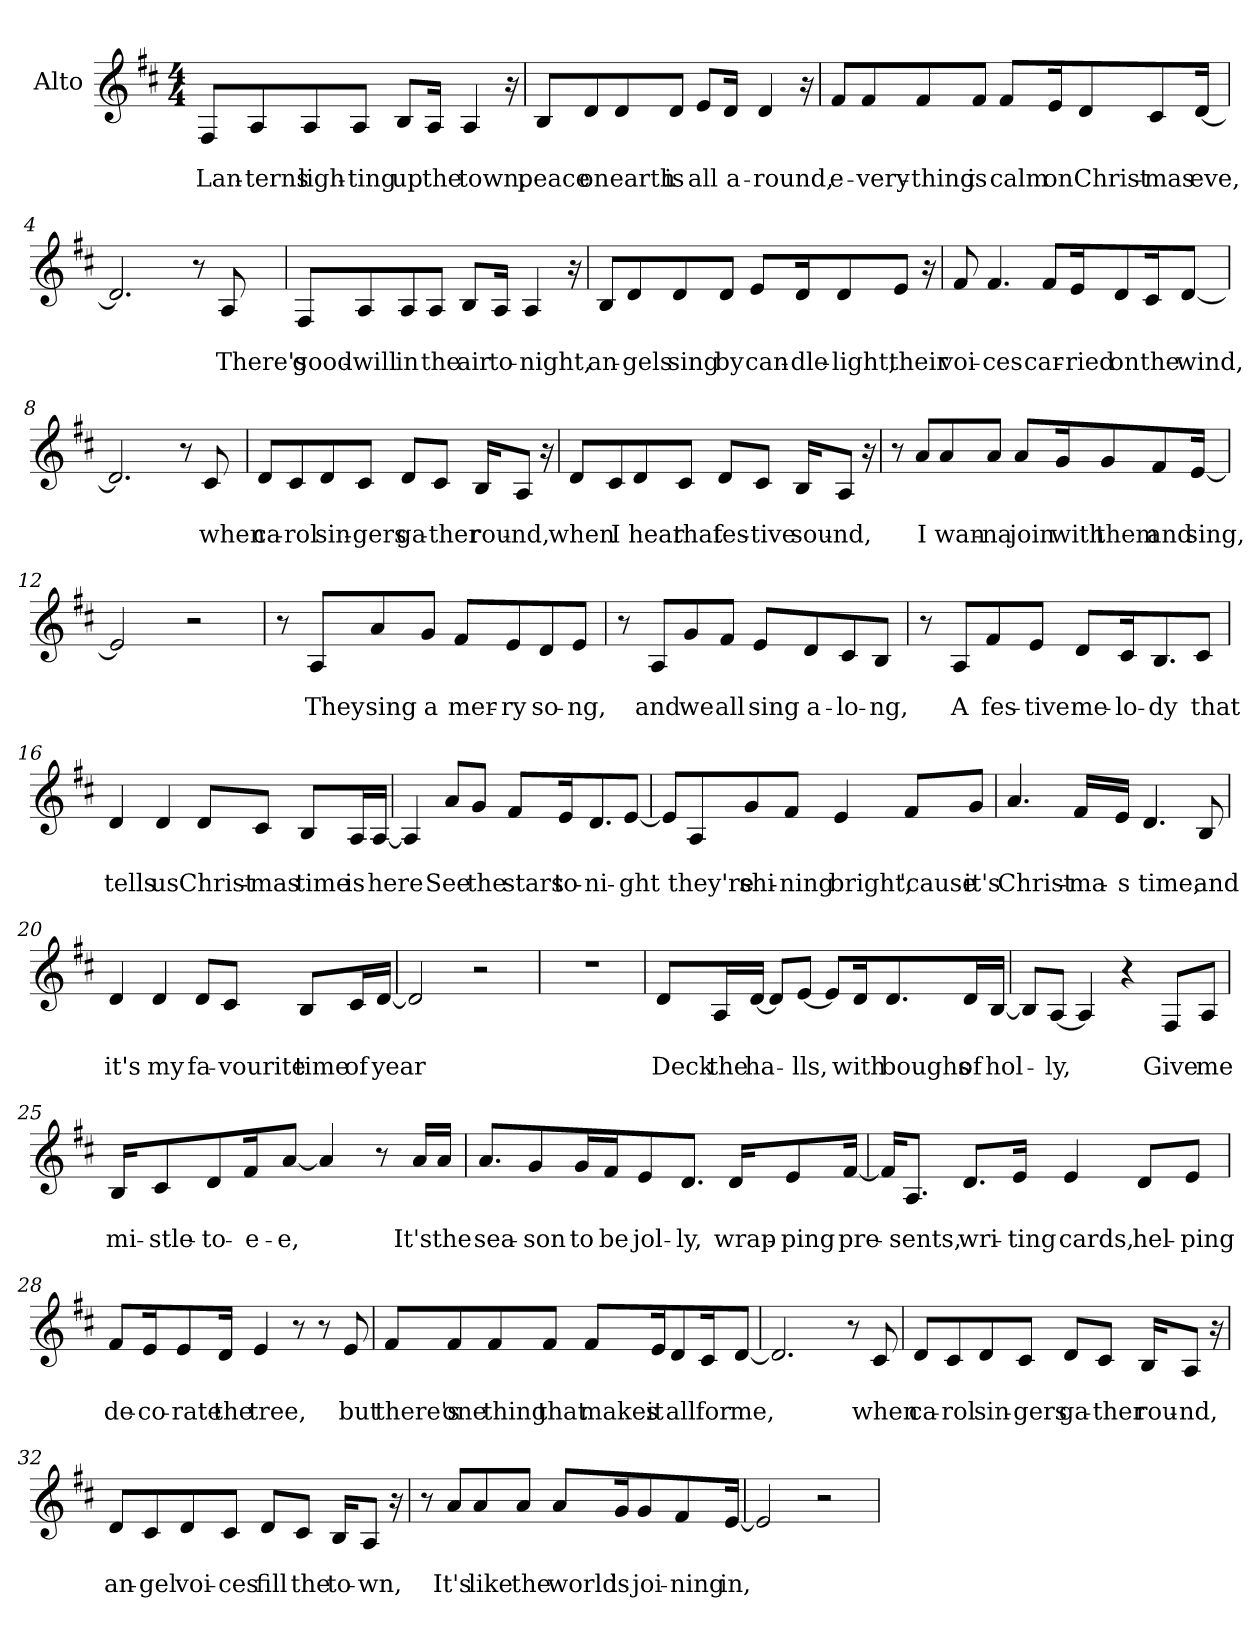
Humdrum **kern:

**kern	**text	**text
*part1	*part1	*part1
*staff1	*staff1	*staff1
*I"Alto	*	*
*I'A.	*	*
*clefG2	*	*
*k[f#c#]	*	*
*M4/4	*	*
*MM90	*	*
=1	=1	=1
!	!	!LO:LY:b
8F#/L	.	Lan-
!	!	!LO:LY:b
8A/	.	-terns
!	!	!LO:LY:b
8A/	.	ligh-
!	!	!LO:LY:b
8A/J	.	-ting
!	!	!LO:LY:b
8B/L	.	up
!	!	!LO:LY:b
16A/Jk	.	the
!	!	!LO:LY:b
4A/	.	town,
16r	.	.
=2	=2	=2
!	!	!LO:LY:b
8B/L	.	peace
!	!	!LO:LY:b
8d/	.	on
!	!	!LO:LY:b
8d/	.	earth
!	!	!LO:LY:b
8d/J	.	is
!	!	!LO:LY:b
8e/L	.	all
!	!	!LO:LY:b
16d/Jk	.	a-
!	!	!LO:LY:b
4d/	.	-round,
16r	.	.
!!LO:LB:g=z
=3	=3	=3
!	!	!LO:LY:b
8f#/L	.	e-
!	!	!LO:LY:b
8f#/	.	-very-
!	!	!LO:LY:b
8f#/	.	-thing
!	!	!LO:LY:b
8f#/J	.	is
!	!	!LO:LY:b
8f#/L	.	calm
!	!	!LO:LY:b
16e/K	.	on
!	!	!LO:LY:b
8d/	.	Christ-
!	!	!LO:LY:b
8c#/	.	-mas
!	!	!LO:LY:b
[16d/Jk	.	eve,
=4	=4	=4
2.d/]	.	.
8r	.	.
!	!	!LO:LY:b
8A/	.	There's
=5	=5	=5
!	!	!LO:LY:b
8F#/L	.	good-
!	!	!LO:LY:b
8A/	.	-will
!	!	!LO:LY:b
8A/	.	in
!	!	!LO:LY:b
8A/J	.	the
!	!	!LO:LY:b
8B/L	.	air
!	!	!LO:LY:b
16A/Jk	.	to-
!	!	!LO:LY:b
4A/	.	-night,
16r	.	.
!!LO:LB:g=z
=6	=6	=6
!	!	!LO:LY:b
8B/L	.	an-
!	!	!LO:LY:b
8d/	.	-gels
!	!	!LO:LY:b
8d/	.	sing
!	!	!LO:LY:b
8d/J	.	by
!	!	!LO:LY:b
8e/L	.	can-
!	!	!LO:LY:b
16d/K	.	-dle-
!	!	!LO:LY:b
8d/	.	-light,
!	!	!LO:LY:b
8e/J	.	their
16r	.	.
=7	=7	=7
!	!	!LO:LY:b
8f#/	.	voi-
!	!	!LO:LY:b
4.f#/	.	-ces
!	!	!LO:LY:b
8f#/L	.	car-
!	!	!LO:LY:b
16e/K	.	-ried
!	!	!LO:LY:b
8d/	.	on
!	!	!LO:LY:b
16c#/K	.	the
!	!	!LO:LY:b
[8d/J	.	wind,
=8	=8	=8
2.d/]	.	.
8r	.	.
!	!	!LO:LY:b
8c#/	.	when
!!LO:LB:g=z
=9	=9	=9
!	!	!LO:LY:b
8d/L	.	ca-
!	!	!LO:LY:b
8c#/	.	-rol
!	!	!LO:LY:b
8d/	.	sin-
!	!	!LO:LY:b
8c#/J	.	-gers
!	!	!LO:LY:b
8d/L	.	ga-
!	!	!LO:LY:b
8c#/J	.	-ther
!	!	!LO:LY:b
16B/KL	.	rou-
!	!	!LO:LY:b
8A/J	.	-nd,
16r	.	.
=10	=10	=10
!	!	!LO:LY:b
8d/L	.	when
!	!	!LO:LY:b
8c#/	.	I
!	!	!LO:LY:b
8d/	.	hear
!	!	!LO:LY:b
8c#/J	.	that
!	!	!LO:LY:b
8d/L	.	fes-
!	!	!LO:LY:b
8c#/J	.	-tive
!	!	!LO:LY:b
16B/KL	.	sou-
!	!	!LO:LY:b
8A/J	.	-nd,
16r	.	.
!!LO:LB:g=z
=11	=11	=11
8r	.	.
!	!	!LO:LY:b
8a/L	.	I
!	!	!LO:LY:b
8a/	.	wan-
!	!	!LO:LY:b
8a/J	.	-na
!	!	!LO:LY:b
8a/L	.	join
!	!	!LO:LY:b
16g/K	.	with
!	!	!LO:LY:b
8g/	.	them
!	!	!LO:LY:b
8f#/	.	and
!	!	!LO:LY:b
[16e/Jk	.	sing,
=12	=12	=12
2e/]	.	.
2r	.	.
=13	=13	=13
8r	.	.
!	!	!LO:LY:b
8A/L	.	They
!	!	!LO:LY:b
8a/	.	sing
!	!	!LO:LY:b
8g/J	.	a
!	!	!LO:LY:b
8f#/L	.	mer-
!	!	!LO:LY:b
8e/	.	-ry
!	!	!LO:LY:b
8d/	.	so-
!	!	!LO:LY:b
8e/J	.	-ng,
!!LO:LB:g=z
=14	=14	=14
8r	.	.
!	!	!LO:LY:b
8A/L	.	and
!	!	!LO:LY:b
8g/	.	we
!	!	!LO:LY:b
8f#/J	.	all
!	!	!LO:LY:b
8e/L	.	sing
!	!	!LO:LY:b
8d/	.	a-
!	!	!LO:LY:b
8c#/	.	-lo-
!	!	!LO:LY:b
8B/J	.	-ng,
=15	=15	=15
8r	.	.
!	!	!LO:LY:b
8A/L	.	A
!	!	!LO:LY:b
8f#/	.	fes-
!	!	!LO:LY:b
8e/J	.	-tive
!	!	!LO:LY:b
8d/L	.	me-
!	!	!LO:LY:b
16c#/K	.	-lo-
!	!	!LO:LY:b
8.B/	.	-dy
!	!	!LO:LY:b
8c#/J	.	that
=16	=16	=16
!	!	!LO:LY:b
4d/	.	tells
!	!	!LO:LY:b
4d/	.	us
!	!	!LO:LY:b
8d/L	.	Christ-
!	!	!LO:LY:b
8c#/J	.	-mas
!	!	!LO:LY:b
8B/L	.	time
!	!	!LO:LY:b
16A/L	.	is
!	!	!LO:LY:b
[16A/JJ	.	here
!!LO:LB:g=z
=17	=17	=17
4A/]	.	.
!	!	!LO:LY:b
8a/L	.	See
!	!	!LO:LY:b
8g/J	.	the
!	!	!LO:LY:b
8f#/L	.	stars
!	!	!LO:LY:b
16e/K	.	to-
!	!	!LO:LY:b
8.d/	.	-ni-
!	!	!LO:LY:b
[8e/J	.	-ght
=18	=18	=18
8e/L]	.	.
!	!	!LO:LY:b
8A/	.	they're
!	!	!LO:LY:b
8g/	.	shi-
!	!	!LO:LY:b
8f#/J	.	-ning
!	!	!LO:LY:b
4e/	.	bright,
!	!	!LO:LY:b
8f#/L	.	'cause
!	!	!LO:LY:b
8g/J	.	it's
=19	=19	=19
!	!	!LO:LY:b
4.a/	.	Christ-
!	!	!LO:LY:b
16f#/LL	.	-ma-
!	!	!LO:LY:b
16e/JJ	.	-s
!	!	!LO:LY:b
4.d/	.	time,
!	!	!LO:LY:b
8B/	.	and
!!LO:LB:g=z
=20	=20	=20
!	!	!LO:LY:b
4d/	.	it's
!	!	!LO:LY:b
4d/	.	my
!	!	!LO:LY:b
8d/L	.	fa-
!	!	!LO:LY:b
8c#/J	.	-vourite
!	!	!LO:LY:b
8B/L	.	time
!	!	!LO:LY:b
16c#/L	.	of
!	!	!LO:LY:b
[16d/JJ	.	year
=21	=21	=21
2d/]	.	.
2r	.	.
=22	=22	=22
1r	.	.
=23	=23	=23
!	!	!LO:LY:b
8d/L	.	Deck
!	!	!LO:LY:b
16A/L	.	the
!	!	!LO:LY:b
[16d/JJ	.	ha-
8d/L]	.	.
!	!	!LO:LY:b
[8e/J	.	-lls,
8e/L]	.	.
!	!	!LO:LY:b
16d/K	.	with
!	!	!LO:LY:b
8.d/	.	boughs
!	!	!LO:LY:b
16d/L	.	of
!	!	!LO:LY:b
[16B/JJ	.	hol-
!!LO:LB:g=z
=24	=24	=24
8B/L]	.	.
!	!	!LO:LY:b
[8A/J	.	-ly,
4A/]	.	.
4r	.	.
!	!	!LO:LY:b
8F#/L	.	Give
!	!	!LO:LY:b
8A/J	.	me
=25	=25	=25
!	!	!LO:LY:b
16B/KL	.	mi-
!	!	!LO:LY:b
8c#/	.	-stle-
!	!	!LO:LY:b
8d/	.	-to-
!	!	!LO:LY:b
16f#/K	.	-e-
!	!	!LO:LY:b
[8a/J	.	-e,
4a/]	.	.
8r	.	.
!	!	!LO:LY:b
16a/LL	.	It's
!	!	!LO:LY:b
16a/JJ	.	the
=26	=26	=26
!	!	!LO:LY:b
8.a/L	.	sea-
!	!	!LO:LY:b
8g/	.	-son
!	!	!LO:LY:b
16g/L	.	to
!	!	!LO:LY:b
16f#/J	.	be
!	!	!LO:LY:b
8e/	.	jol-
!	!	!LO:LY:b
8.d/J	.	-ly,
!	!	!LO:LY:b
16d/KL	.	wrap-
!	!	!LO:LY:b
8e/	.	-ping
!	!	!LO:LY:b
[16f#/Jk	.	pre-
!!LO:PB:g=z
=27	=27	=27
16f#/KL]	.	.
!	!	!LO:LY:b
8.A/J	.	-sents,
!	!	!LO:LY:b
8.d/L	.	wri-
!	!	!LO:LY:b
16e/Jk	.	-ting
!	!	!LO:LY:b
4e/	.	cards,
!	!	!LO:LY:b
8d/L	.	hel-
!	!	!LO:LY:b
8e/J	.	-ping
=28	=28	=28
!	!	!LO:LY:b
8f#/L	.	de-
!	!	!LO:LY:b
16e/K	.	-co-
!	!	!LO:LY:b
8e/	.	-rate
!	!	!LO:LY:b
16d/Jk	.	the
!	!	!LO:LY:b
4e/	.	tree,
8r	.	.
8r	.	.
!	!	!LO:LY:b
8e/	.	but
!!LO:LB:g=z
=29	=29	=29
!	!	!LO:LY:b
8f#/L	.	there's
!	!	!LO:LY:b
8f#/	.	one
!	!	!LO:LY:b
8f#/	.	thing
!	!	!LO:LY:b
8f#/J	.	that
!	!	!LO:LY:b
8f#/L	.	makes
!	!	!LO:LY:b
16e/K	.	it
!	!	!LO:LY:b
8d/	.	all
!	!	!LO:LY:b
16c#/K	.	for
!	!	!LO:LY:b
[8d/J	.	me,
=30	=30	=30
2.d/]	.	.
8r	.	.
!	!	!LO:LY:b
8c#/	.	when
=31	=31	=31
!	!	!LO:LY:b
8d/L	.	ca-
!	!	!LO:LY:b
8c#/	.	-rol
!	!	!LO:LY:b
8d/	.	sin-
!	!	!LO:LY:b
8c#/J	.	-gers
!	!	!LO:LY:b
8d/L	.	ga-
!	!	!LO:LY:b
8c#/J	.	-ther
!	!	!LO:LY:b
16B/KL	.	rou-
!	!	!LO:LY:b
8A/J	.	-nd,
16r	.	.
!!LO:LB:g=z
=32	=32	=32
!	!	!LO:LY:b
8d/L	.	an-
!	!	!LO:LY:b
8c#/	.	-gel
!	!	!LO:LY:b
8d/	.	voi-
!	!	!LO:LY:b
8c#/J	.	-ces
!	!	!LO:LY:b
8d/L	.	fill
!	!	!LO:LY:b
8c#/J	.	the
!	!	!LO:LY:b
16B/KL	.	to-
!	!	!LO:LY:b
8A/J	.	-wn,
16r	.	.
=33	=33	=33
8r	.	.
!	!	!LO:LY:b
8a/L	.	It's
!	!	!LO:LY:b
8a/	.	like
!	!	!LO:LY:b
8a/J	.	the
!	!	!LO:LY:b
8a/L	.	world
!	!	!LO:LY:b
16g/K	.	is
!	!	!LO:LY:b
8g/	.	joi-
!	!	!LO:LY:b
8f#/	.	-ning
!	!	!LO:LY:b
[16e/Jk	.	in,
=34	=34	=34
2e/]	.	.
2r	.	.
=	=	=
*-	*-	*-
